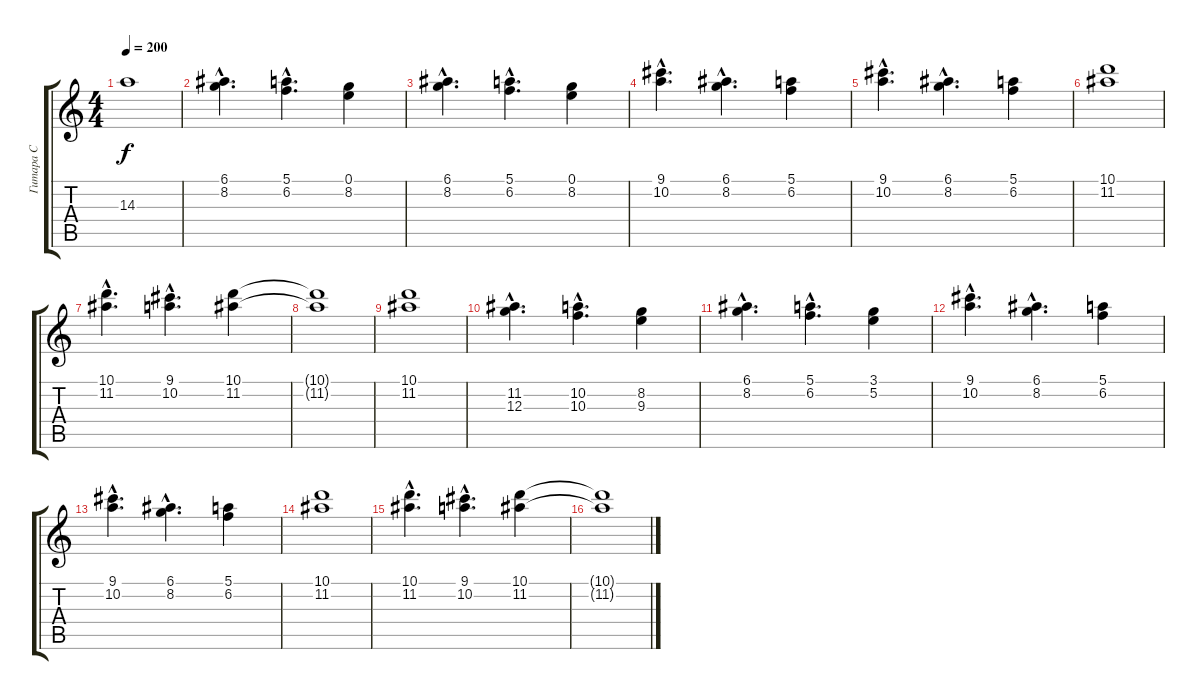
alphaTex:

\track ("Гитара C" "Гитара C") {instrument distortionguitar}
\staff {score tabs}
\tuning (E4 B3 G3 D3 A2 E2) {hide}
\ts (4 4)
\tempo 200
\clef g2
\ks c
14.3{t}.1{dy f} |
(6.1{hac} 8.2{hac}).4{d} (5.1{hac} 6.2{hac}).4{d} (0.1 8.2).4 |
(6.1{hac} 8.2{hac}).4{d} (5.1{hac} 6.2{hac}).4{d} (0.1 8.2).4 |
(9.1{hac} 10.2{hac}).4{d} (6.1{hac} 8.2{hac}).4{d} (5.1 6.2).4 |
(9.1{hac} 10.2{hac}).4{d} (6.1{hac} 8.2{hac}).4{d} (5.1 6.2).4 |
(10.1 11.2).1 |
(10.1{hac} 11.2{hac}).4{d} (9.1{hac} 10.2{hac}).4{d} (10.1 11.2).4 |
(10.1{t} 11.2{t}).1 |
(10.1 11.2).1 |
(11.2{hac} 12.3{hac}).4{d} (10.2{hac} 10.3{hac}).4{d} (8.2 9.3).4 |
(6.1{hac} 8.2{hac}).4{d} (5.1{hac} 6.2{hac}).4{d} (3.1 5.2).4 |
(9.1{hac} 10.2{hac}).4{d} (6.1{hac} 8.2{hac}).4{d} (5.1 6.2).4 |
(9.1{hac} 10.2{hac}).4{d} (6.1{hac} 8.2{hac}).4{d} (5.1 6.2).4 |
(10.1 11.2).1 |
(10.1{hac} 11.2{hac}).4{d} (9.1{hac} 10.2{hac}).4{d} (10.1 11.2).4 |
(10.1{t} 11.2{t}).1
